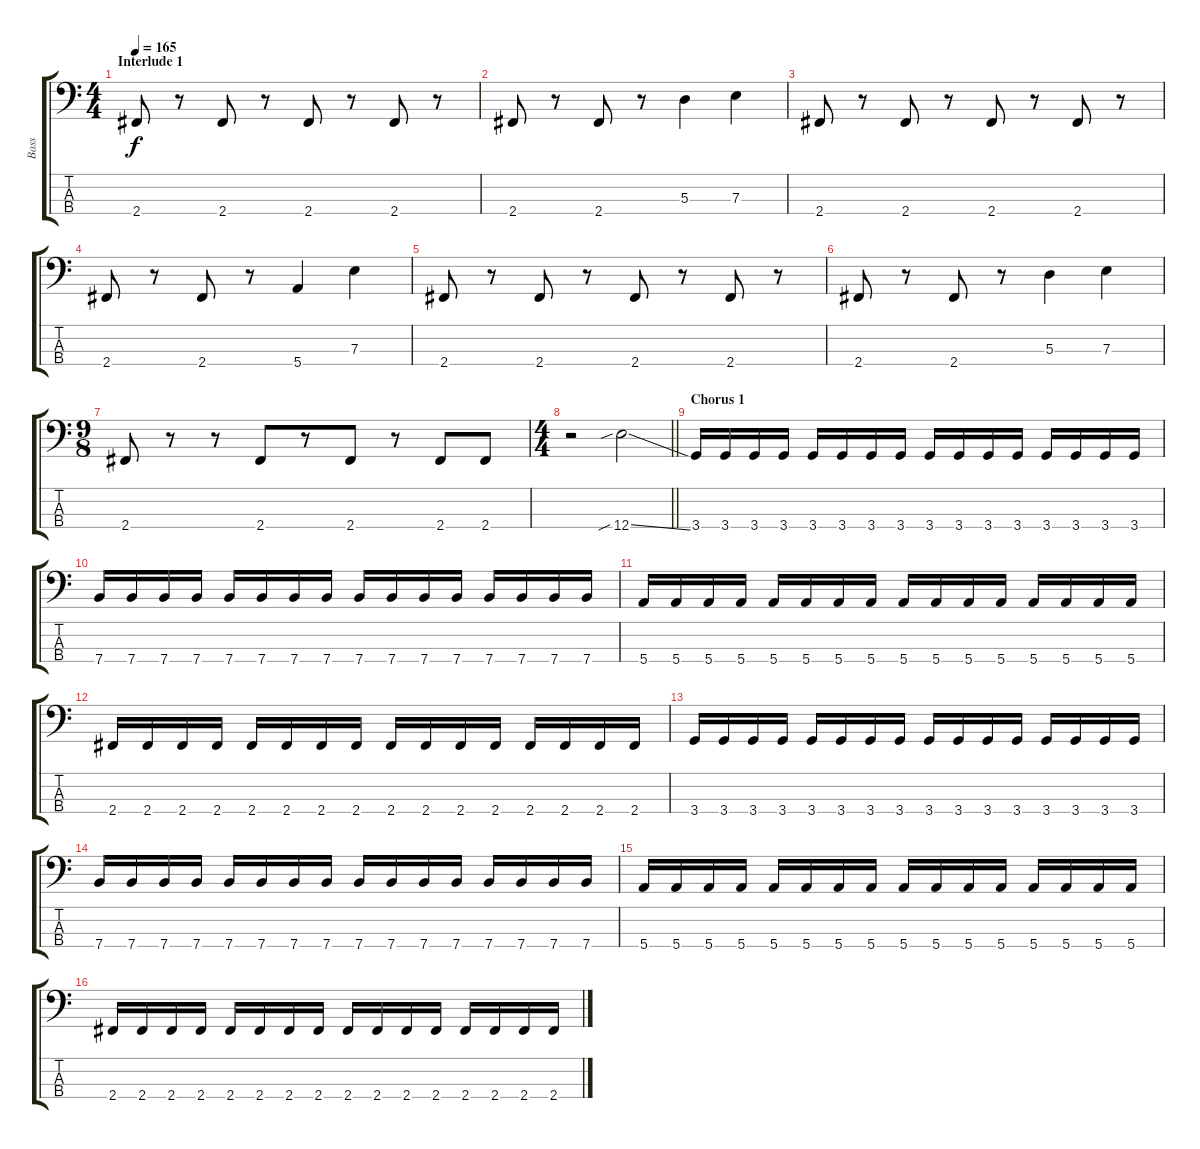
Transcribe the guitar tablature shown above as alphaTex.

\track ("Bass" "Bass") {instrument electricbassfinger}
\staff {score tabs}
\tuning (G2 D2 A1 E1) {hide}
\ts (4 4)
\section ("" "Interlude 1")
\tempo 165
\clef f4
\ks c
2.4.8{dy f} r.8 2.4.8 r.8 2.4.8 r.8 2.4.8 r.8 |
2.4.8 r.8 2.4.8 r.8 5.3.4 7.3.4 |
2.4.8 r.8 2.4.8 r.8 2.4.8 r.8 2.4.8 r.8 |
2.4.8 r.8 2.4.8 r.8 5.4.4 7.3.4 |
2.4.8 r.8 2.4.8 r.8 2.4.8 r.8 2.4.8 r.8 |
2.4.8 r.8 2.4.8 r.8 5.3.4 7.3.4 |
\ts (9 8)
2.4.8 r.8 r.8 2.4.8 r.8 2.4.8 r.8 2.4.8 2.4.8 |
\ts (4 4)
\barLineRight lightlight
r.2 12.4{sib ss}.2 |
\section ("" "Chorus 1")
3.4.16 3.4.16 3.4.16 3.4.16 3.4.16 3.4.16 3.4.16 3.4.16 3.4.16 3.4.16 3.4.16 3.4.16 3.4.16 3.4.16 3.4.16 3.4.16 |
7.4.16 7.4.16 7.4.16 7.4.16 7.4.16 7.4.16 7.4.16 7.4.16 7.4.16 7.4.16 7.4.16 7.4.16 7.4.16 7.4.16 7.4.16 7.4.16 |
5.4.16 5.4.16 5.4.16 5.4.16 5.4.16 5.4.16 5.4.16 5.4.16 5.4.16 5.4.16 5.4.16 5.4.16 5.4.16 5.4.16 5.4.16 5.4.16 |
2.4.16 2.4.16 2.4.16 2.4.16 2.4.16 2.4.16 2.4.16 2.4.16 2.4.16 2.4.16 2.4.16 2.4.16 2.4.16 2.4.16 2.4.16 2.4.16 |
3.4.16 3.4.16 3.4.16 3.4.16 3.4.16 3.4.16 3.4.16 3.4.16 3.4.16 3.4.16 3.4.16 3.4.16 3.4.16 3.4.16 3.4.16 3.4.16 |
7.4.16 7.4.16 7.4.16 7.4.16 7.4.16 7.4.16 7.4.16 7.4.16 7.4.16 7.4.16 7.4.16 7.4.16 7.4.16 7.4.16 7.4.16 7.4.16 |
5.4.16 5.4.16 5.4.16 5.4.16 5.4.16 5.4.16 5.4.16 5.4.16 5.4.16 5.4.16 5.4.16 5.4.16 5.4.16 5.4.16 5.4.16 5.4.16 |
2.4.16 2.4.16 2.4.16 2.4.16 2.4.16 2.4.16 2.4.16 2.4.16 2.4.16 2.4.16 2.4.16 2.4.16 2.4.16 2.4.16 2.4.16 2.4.16
